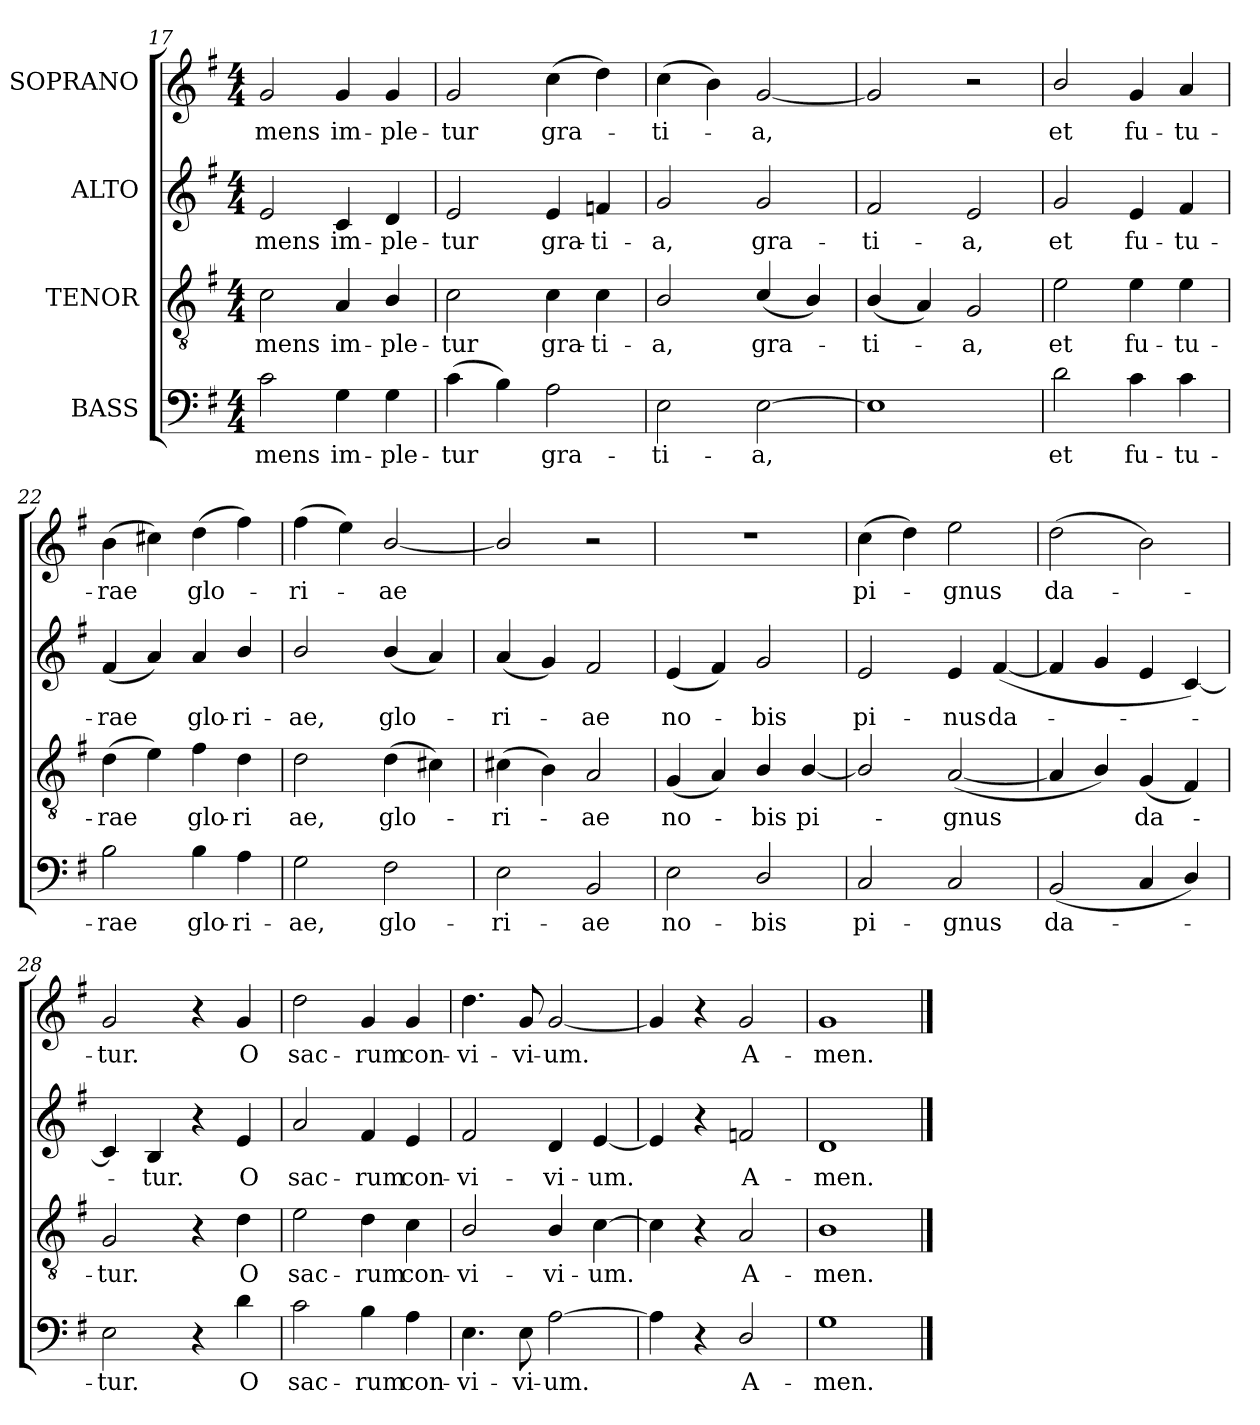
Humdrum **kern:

**kern	**text	**kern	**text	**kern	**text	**kern	**text
*part4	*part4	*part3	*part3	*part2	*part2	*part1	*part1
*staff4	*staff4	*staff3	*staff3	*staff2	*staff2	*staff1	*staff1
*I"BASS	*	*I"TENOR	*	*I"ALTO	*	*I"SOPRANO	*
!!LO:PB:g=z
*clefF4	*	*clefGv2	*	*clefG2	*	*clefG2	*
*k[f#]	*	*k[f#]	*	*k[f#]	*	*k[f#]	*
*G:	*	*G:	*	*G:	*	*G:	*
*M4/4	*	*M4/4	*	*M4/4	*	*M4/4	*
=17	=17	=17	=17	=17	=17	=17	=17
!	!LO:LY:b	!	!LO:LY:b	!	!LO:LY:b	!	!LO:LY:b
2c\	mens	2c\	mens	2e/	mens	2g/	mens
!	!LO:LY:b	!	!LO:LY:b	!	!LO:LY:b	!	!LO:LY:b
4G\	im-	4A/	im-	4c/	im-	4g/	im-
!	!LO:LY:b:rj	!	!LO:LY:b:rj	!	!LO:LY:b:rj	!	!LO:LY:b:rj
4G\	-ple-	4B/	-ple-	4d/	-ple-	4g/	-ple-
=18	=18	=18	=18	=18	=18	=18	=18
!	!LO:LY:b	!	!LO:LY:b	!	!LO:LY:b	!	!LO:LY:b
(>4c\	-tur	2c\	-tur	2e/	-tur	2g/	-tur
4B\)	.	.	.	.	.	.	.
!	!LO:LY:b	!	!LO:LY:b	!	!LO:LY:b	!	!LO:LY:b
2A\	gra-	4c\	gra-	4e/	gra-	(>4cc\	gra-
!	!	!	!LO:LY:b:rj	!	!LO:LY:b:rj	!	!
.	.	4c\	-ti-	4fn/	-ti-	4dd\)	.
=19	=19	=19	=19	=19	=19	=19	=19
!	!LO:LY:b	!	!LO:LY:b	!	!LO:LY:b	!	!LO:LY:b
2E\	-ti-	2B/	-a,	2g/	-a,	(>4cc\	-ti-
.	.	.	.	.	.	4b\)	.
!	!LO:LY:b	!	!LO:LY:b	!	!LO:LY:b	!	!LO:LY:b
[>2E\	-a,	(<4c/	gra-	2g/	gra-	[<2g/	-a,
.	.	4B/)	.	.	.	.	.
=20	=20	=20	=20	=20	=20	=20	=20
!	!	!	!LO:LY:b	!	!LO:LY:b	!	!
1E]	.	(<4B/	-ti-	2f#i/	-ti-	2g/]	.
.	.	4A/)	.	.	.	.	.
!	!	!	!LO:LY:b	!	!LO:LY:b	!	!
.	.	2G/	-a,	2e/	-a,	2r	.
=21	=21	=21	=21	=21	=21	=21	=21
!	!LO:LY:b	!	!LO:LY:b	!	!LO:LY:b	!	!LO:LY:b
2d\	et	2e\	et	2g/	et	2b/	et
!	!LO:LY:b	!	!LO:LY:b	!	!LO:LY:b	!	!LO:LY:b
4c\	fu-	4e\	fu-	4e/	fu-	4g/	fu-
!	!LO:LY:b	!	!LO:LY:b	!	!LO:LY:b	!	!LO:LY:b
4c\	-tu-	4e\	-tu-	4f#/	-tu-	4a/	-tu-
=22	=22	=22	=22	=22	=22	=22	=22
!	!LO:LY:b	!	!LO:LY:b	!	!LO:LY:b	!	!LO:LY:b
2B\	-rae	(>4d\	-rae	(<4f#/	-rae	(>4b\	-rae
.	.	4e\)	.	4a/)	.	4cc#X\)	.
!	!LO:LY:b	!	!LO:LY:b	!	!LO:LY:b	!	!LO:LY:b
4B\	glo-	4f#\	glo-	4a/	glo-	(>4dd\	glo-
!	!LO:LY:b	!	!LO:LY:b	!	!LO:LY:b	!	!
4A\	-ri-	4d\	-ri	4b/	-ri-	4ff#\)	.
!!LO:LB:g=z
=23	=23	=23	=23	=23	=23	=23	=23
!	!LO:LY:b	!	!LO:LY:b	!	!LO:LY:b	!	!LO:LY:b
2G\	-ae,	2d\	ae,	2b/	-ae,	(>4ff#\	-ri-
.	.	.	.	.	.	4ee\)	.
!	!LO:LY:b	!	!LO:LY:b	!	!LO:LY:b	!	!LO:LY:b
2F#\	glo-	(>4d\	glo-	(<4b/	glo-	[<2b/	-ae
.	.	4c#X\)	.	4a/)	.	.	.
=24	=24	=24	=24	=24	=24	=24	=24
!	!LO:LY:b	!	!LO:LY:b	!	!LO:LY:b	!	!
2E\	-ri-	(>4c#X\	-ri-	(<4a/	-ri-	2b/]	.
.	.	4B\)	.	4g/)	.	.	.
!	!LO:LY:b	!	!LO:LY:b	!	!LO:LY:b	!	!
2BB/	-ae	2A/	-ae	2f#/	-ae	2r	.
=25	=25	=25	=25	=25	=25	=25	=25
!	!LO:LY:b	!	!LO:LY:b	!	!LO:LY:b	!	!
2E\	no-	(<4G/	no-	(<4e/	no-	1r	.
.	.	4A/)	.	4f#/)	.	.	.
!	!LO:LY:b	!	!LO:LY:b	!	!LO:LY:b	!	!
2D/	-bis	4B/	-bis	2g/	-bis	.	.
!	!	!	!LO:LY:b	!	!	!	!
.	.	[<4B/	pi-	.	.	.	.
=26	=26	=26	=26	=26	=26	=26	=26
!	!LO:LY:b	!	!	!	!LO:LY:b	!	!LO:LY:b
2C/	pi-	2B/]	.	2e/	pi-	(>4cc\	pi-
.	.	.	.	.	.	4dd\)	.
!	!LO:LY:b	!	!LO:LY:b	!	!LO:LY:b	!	!LO:LY:b
2C/	-gnus	(<[<2A/	-gnus	4e/	-nus	2ee\	-gnus
!	!	!	!	!	!LO:LY:b	!	!
.	.	.	.	([<4f#/	da-	.	.
=27	=27	=27	=27	=27	=27	=27	=27
!	!LO:LY:b	!	!	!	!	!	!LO:LY:b
(<2BB/	da-	4A/]	.	4f#/]	.	(>2dd\	da-
.	.	4B/)	.	4g/	.	.	.
!	!	!	!LO:LY:b	!	!	!	!
4C/	.	(<4G/	da-	4e/	.	2b\)	.
4D/)	.	4F#/)	.	[<4c/)	.	.	.
!!LO:LB:g=z
=28	=28	=28	=28	=28	=28	=28	=28
!	!LO:LY:b	!	!LO:LY:b	!	!	!	!LO:LY:b
2E\	-tur.	2G/	-tur.	4c/]	.	2g/	-tur.
!	!	!	!	!	!LO:LY:b	!	!
.	.	.	.	4B/	-tur.	.	.
4r	.	4r	.	4r	.	4r	.
!	!LO:LY:b	!	!LO:LY:b	!	!LO:LY:b	!	!LO:LY:b
4d\	O	4d\	O	4e/	O	4g/	O
=29	=29	=29	=29	=29	=29	=29	=29
!	!LO:LY:b	!	!LO:LY:b	!	!LO:LY:b	!	!LO:LY:b
2c\	sac-	2e\	sac-	2a/	sac-	2dd\	sac-
!	!LO:LY:b	!	!LO:LY:b	!	!LO:LY:b	!	!LO:LY:b
4B\	-rum	4d\	-rum	4f#/	-rum	4g/	-rum
!	!LO:LY:b	!	!LO:LY:b	!	!LO:LY:b	!	!LO:LY:b
4A\	con-	4c\	con-	4e/	con-	4g/	con-
=30	=30	=30	=30	=30	=30	=30	=30
!	!LO:LY:b	!	!LO:LY:b	!	!LO:LY:b	!	!LO:LY:b
4.E\	-vi-	2B/	-vi-	2f#/	-vi-	4.dd\	-vi-
!	!LO:LY:b	!	!	!	!	!	!LO:LY:b
8E\	-vi-	.	.	.	.	8g/	-vi-
!	!LO:LY:b	!	!LO:LY:b	!	!LO:LY:b	!	!LO:LY:b
[>2A\	-um.	4B/	-vi-	4d/	-vi-	[<2g/	-um.
!	!	!	!LO:LY:b	!	!LO:LY:b	!	!
.	.	[>4c\	-um.	[<4e/	-um.	.	.
=31	=31	=31	=31	=31	=31	=31	=31
4A\]	.	4c\]	.	4e/]	.	4g/]	.
4r	.	4r	.	4r	.	4r	.
!	!LO:LY:b	!	!LO:LY:b	!	!LO:LY:b	!	!LO:LY:b
2D/	A-	2A/	A-	2fn/	A-	2g/	A-
=32	=32	=32	=32	=32	=32	=32	=32
!	!LO:LY:b	!	!LO:LY:b	!	!LO:LY:b	!	!LO:LY:b
1G	-men.	1B	-men.	1d	-men.	1g	-men.
==	==	==	==	==	==	==	==
*-	*-	*-	*-	*-	*-	*-	*-
